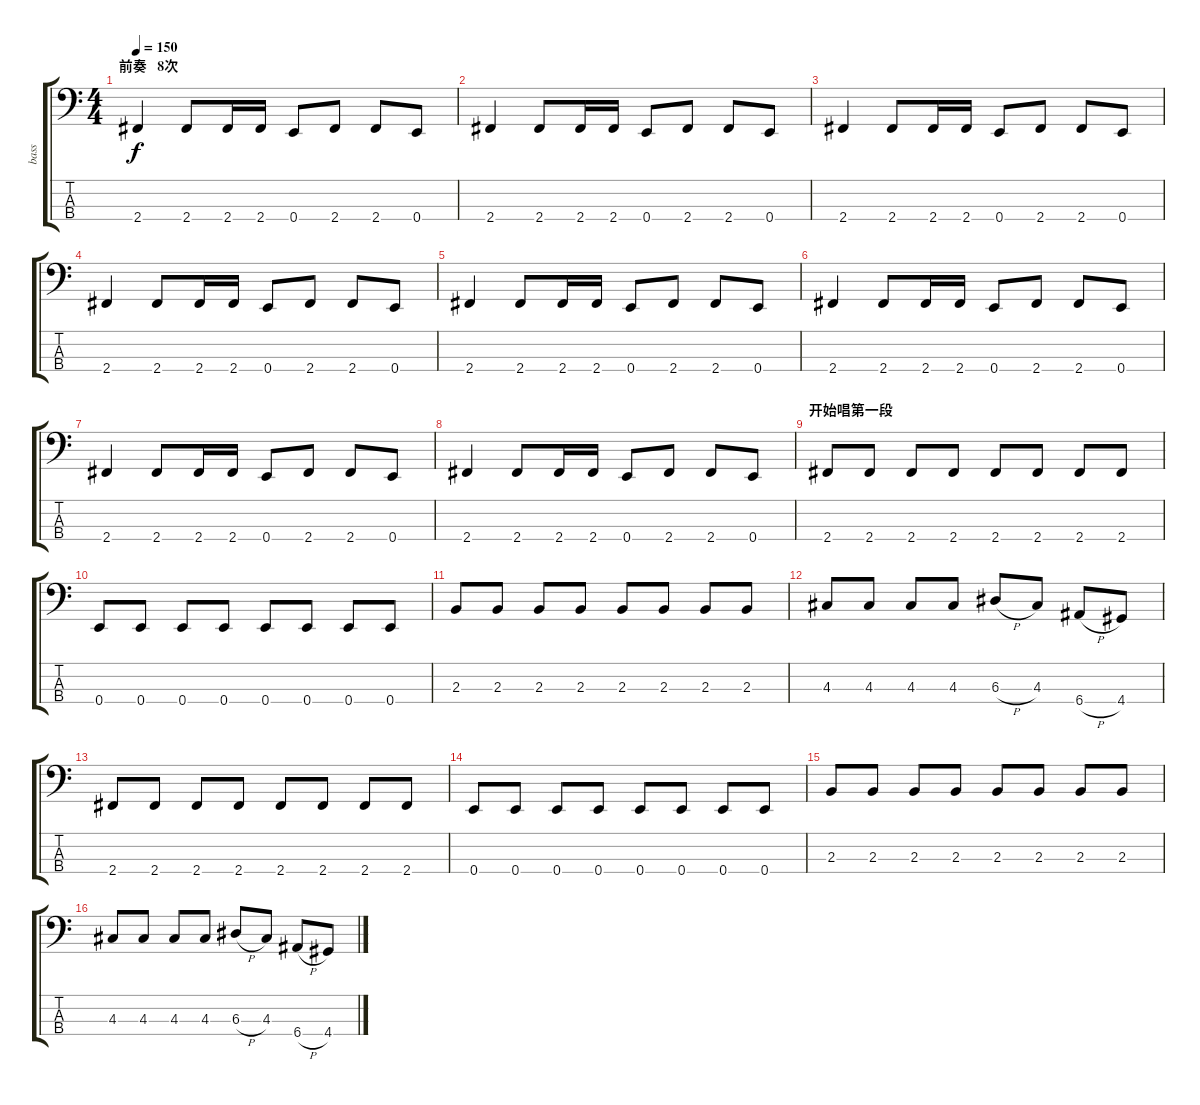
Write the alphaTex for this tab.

\track ("bass" "bass") {instrument electricbasspick}
\staff {score tabs}
\tuning (G2 D2 A1 E1) {hide}
\ts (4 4)
\section ("" "前奏   8次")
\tempo 150
\clef f4
\ks c
2.4.4{dy f instrument electricbasspick} 2.4.8 2.4.16 2.4.16 0.4.8 2.4.8 2.4.8 0.4.8 |
2.4.4 2.4.8 2.4.16 2.4.16 0.4.8 2.4.8 2.4.8 0.4.8 |
2.4.4 2.4.8 2.4.16 2.4.16 0.4.8 2.4.8 2.4.8 0.4.8 |
2.4.4 2.4.8 2.4.16 2.4.16 0.4.8 2.4.8 2.4.8 0.4.8 |
2.4.4 2.4.8 2.4.16 2.4.16 0.4.8 2.4.8 2.4.8 0.4.8 |
2.4.4 2.4.8 2.4.16 2.4.16 0.4.8 2.4.8 2.4.8 0.4.8 |
2.4.4 2.4.8 2.4.16 2.4.16 0.4.8 2.4.8 2.4.8 0.4.8 |
2.4.4 2.4.8 2.4.16 2.4.16 0.4.8 2.4.8 2.4.8 0.4.8 |
\section ("" "开始唱第一段")
2.4.8 2.4.8 2.4.8 2.4.8 2.4.8 2.4.8 2.4.8 2.4.8 |
0.4.8 0.4.8 0.4.8 0.4.8 0.4.8 0.4.8 0.4.8 0.4.8 |
2.3.8 2.3.8 2.3.8 2.3.8 2.3.8 2.3.8 2.3.8 2.3.8 |
4.3.8 4.3.8 4.3.8 4.3.8 6.3{h}.8 4.3.8 6.4{h}.8 4.4.8 |
2.4.8 2.4.8 2.4.8 2.4.8 2.4.8 2.4.8 2.4.8 2.4.8 |
0.4.8 0.4.8 0.4.8 0.4.8 0.4.8 0.4.8 0.4.8 0.4.8 |
2.3.8 2.3.8 2.3.8 2.3.8 2.3.8 2.3.8 2.3.8 2.3.8 |
4.3.8 4.3.8 4.3.8 4.3.8 6.3{h}.8 4.3.8 6.4{h}.8 4.4.8
